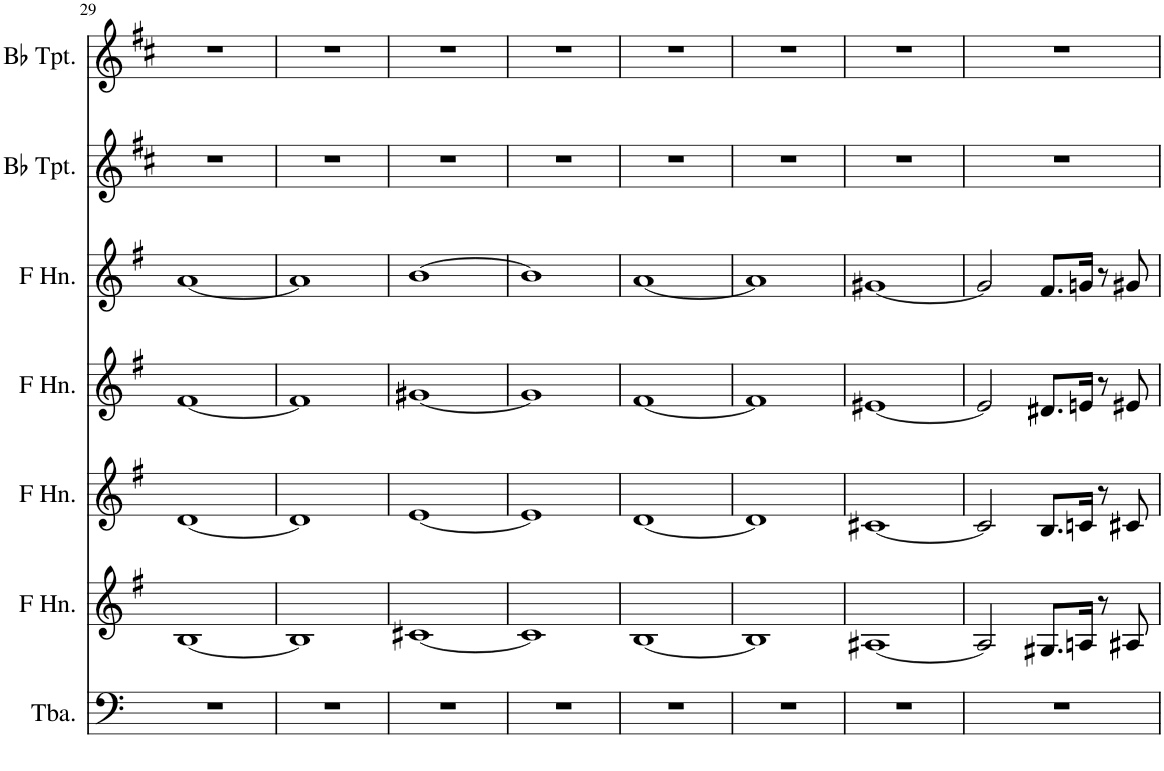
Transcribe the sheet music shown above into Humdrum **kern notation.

**kern	**kern	**kern	**kern	**kern	**kern	**kern
*part7	*part6	*part5	*part4	*part3	*part2	*part1
*staff7	*staff6	*staff5	*staff4	*staff3	*staff2	*staff1
*I"Tuba	*I"Horn in F	*I"Horn in F	*I"Horn in F	*I"Horn in F	*I"Bb Trumpet	*I"Bb Trumpet
*I'Tba.	*	*	*	*	*I'Bb Tpt.	*I'Bb Tpt.
!!LO:PB:g=z
*clefF4	*clefG2	*clefG2	*clefG2	*clefG2	*clefG2	*clefG2
*	*Trd4c7	*Trd4c7	*Trd4c7	*Trd4c7	*Trd1c2	*Trd1c2
*k[]	*k[f#]	*k[f#]	*k[f#]	*k[f#]	*k[f#c#]	*k[f#c#]
*M4/4	*M4/4	*M4/4	*M4/4	*M4/4	*M4/4	*M4/4
=29	=29	=29	=29	=29	=29	=29
1r	[1B	[1d	[1f#	[1a	1r	1r
=30	=30	=30	=30	=30	=30	=30
1r	1B]	1d]	1f#]	1a]	1r	1r
=31	=31	=31	=31	=31	=31	=31
1r	[1c#X	[1e	[1g#X	[1b	1r	1r
=32	=32	=32	=32	=32	=32	=32
1r	1c#]	1e]	1g#]	1b]	1r	1r
=33	=33	=33	=33	=33	=33	=33
1r	[1B	[1d	[1f#	[1a	1r	1r
=34	=34	=34	=34	=34	=34	=34
1r	1B]	1d]	1f#]	1a]	1r	1r
=35	=35	=35	=35	=35	=35	=35
1r	[1A#X	[1c#X	[1e#X	[1g#X	1r	1r
=36	=36	=36	=36	=36	=36	=36
1r	2A#/]	2c#/]	2e#/]	2g#/]	1r	1r
.	8.G#X/L	8.B/L	8.d#X/L	8.f#/L	.	.
.	16An/Jk	16cn/Jk	16en/Jk	16gn/Jk	.	.
.	8r	8r	8r	8r	.	.
.	8A#X/	8c#X/	8e#X/	8g#X/	.	.
=	=	=	=	=	=	=
*-	*-	*-	*-	*-	*-	*-
